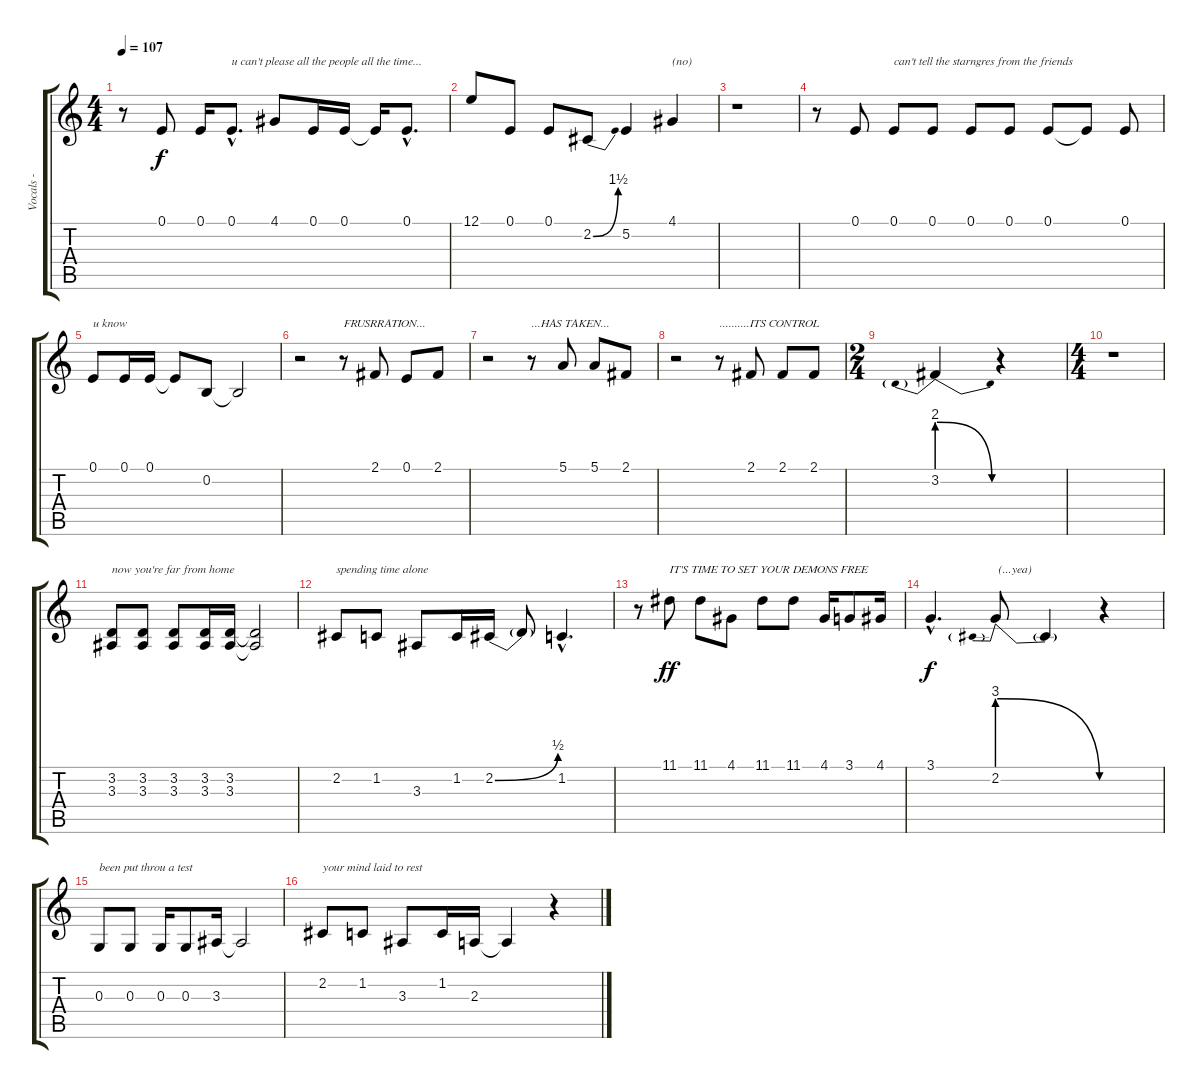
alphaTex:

\track ("Vocals -  Phill" "Vocals -  ") {instrument lead2sawtooth}
\staff {score tabs}
\tuning (E4 B3 G3 D3 A2 E2) {hide}
\ts (4 4)
\tempo 107
\clef g2
\ks c
r.8{dy f} 0.1.8 0.1.16 0.1{hac}.8{d txt "u can't please all the people all the time..."} 4.1.8 0.1.16 0.1.16 0.1{t}.16 0.1{hac}.8{d} |
12.1.8 0.1.8 0.1.8 2.2{be (bend 0 0 60 6)}.8 5.2.4 4.1.4{txt "(no)"} |
r.1 |
r.8 0.1.8 0.1.8{txt "can't tell the starngres from the friends "} 0.1.8 0.1.8 0.1.8 0.1.8 0.1{t}.8 0.1.8 |
0.1.8{txt "u know "} 0.1.16 0.1.16 0.1{t}.8 0.2.8 0.2{t}.2 |
r.2 r.8{txt "FRUSRRATION..."} 2.1.8 0.1.8 2.1.8 |
r.2 r.8{txt "...HAS TAKEN..."} 5.1.8 5.1.8 2.1.8 |
r.2 r.8{txt "..........ITS CONTROL"} 2.1.8 2.1.8 2.1.8 |
\ts (2 4)
3.2{be (prebendrelease 0 8 60 0)}.4 r.4 |
\ts (4 4)
r.1 |
(3.2 3.3).8{txt "now you're far from home "} (3.2 3.3).8 (3.2 3.3).8 (3.2 3.3).16 (3.2 3.3).16 (3.2{t} 3.3{t}).2 |
2.2.8{txt "spending time alone "} 1.2.8 3.3.8 1.2.16 2.2{be (bend 0 0 60 2)}.16 2.2{t}.8 1.2{hac}.4{d} |
r.8 11.1.8{txt "IT'S TIME TO SET YOUR DEMONS FREE" dy ff} 11.1.8 4.1.8 11.1.8 11.1.8 4.1.16 3.1.8 4.1.16 |
3.1{hac}.4{d dy f} 2.2{be (prebendrelease 0 12 60 0)}.8{txt " (...yea)"} 2.2{t}.4 r.4 |
0.3.8{txt "been put throu a test "} 0.3.8 0.3.16 0.3.8 3.3.16 3.3{t}.2 |
2.2.8{txt "your mind laid to rest"} 1.2.8 3.3.8 1.2.16 2.3.16 2.3{t}.4 r.4
